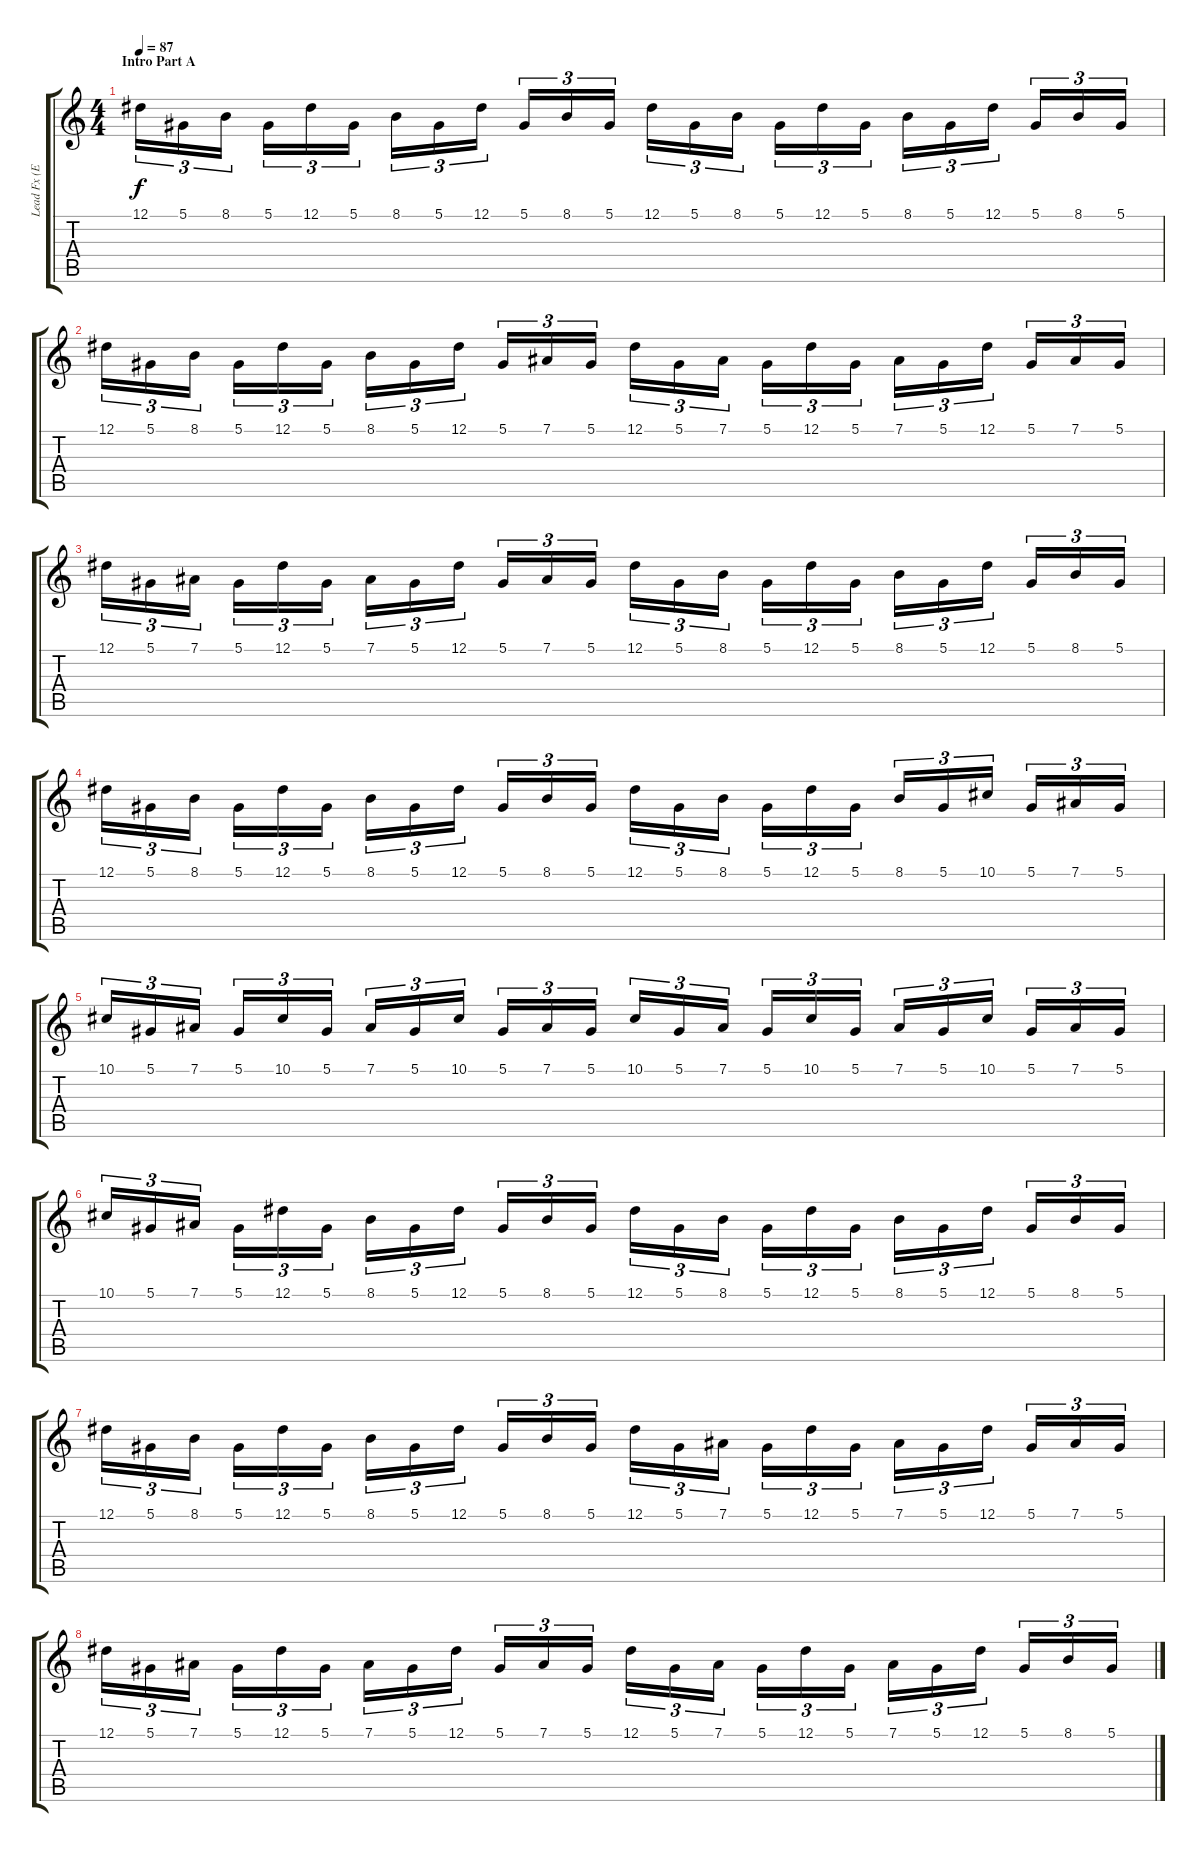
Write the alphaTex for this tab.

\track ("Lead Fx (Everton)" "Lead Fx (E") {instrument fx5brightness}
\staff {score tabs}
\tuning (Eb4 Bb3 Gb3 Db3 Ab2 Eb2) {hide}
\ts (4 4)
\section ("" "Intro Part A")
\tempo 87
\clef g2
\ks c
12.1.16{tu (3 2) dy f instrument fx5brightness} 5.1.16{tu (3 2)} 8.1.16{tu (3 2)} 5.1.16{tu (3 2)} 12.1.16{tu (3 2)} 5.1.16{tu (3 2)} 8.1.16{tu (3 2)} 5.1.16{tu (3 2)} 12.1.16{tu (3 2)} 5.1.16{tu (3 2)} 8.1.16{tu (3 2)} 5.1.16{tu (3 2)} 12.1.16{tu (3 2)} 5.1.16{tu (3 2)} 8.1.16{tu (3 2)} 5.1.16{tu (3 2)} 12.1.16{tu (3 2)} 5.1.16{tu (3 2)} 8.1.16{tu (3 2)} 5.1.16{tu (3 2)} 12.1.16{tu (3 2)} 5.1.16{tu (3 2)} 8.1.16{tu (3 2)} 5.1.16{tu (3 2)} |
12.1.16{tu (3 2)} 5.1.16{tu (3 2)} 8.1.16{tu (3 2)} 5.1.16{tu (3 2)} 12.1.16{tu (3 2)} 5.1.16{tu (3 2)} 8.1.16{tu (3 2)} 5.1.16{tu (3 2)} 12.1.16{tu (3 2)} 5.1.16{tu (3 2)} 7.1.16{tu (3 2)} 5.1.16{tu (3 2)} 12.1.16{tu (3 2)} 5.1.16{tu (3 2)} 7.1.16{tu (3 2)} 5.1.16{tu (3 2)} 12.1.16{tu (3 2)} 5.1.16{tu (3 2)} 7.1.16{tu (3 2)} 5.1.16{tu (3 2)} 12.1.16{tu (3 2)} 5.1.16{tu (3 2)} 7.1.16{tu (3 2)} 5.1.16{tu (3 2)} |
12.1.16{tu (3 2)} 5.1.16{tu (3 2)} 7.1.16{tu (3 2)} 5.1.16{tu (3 2)} 12.1.16{tu (3 2)} 5.1.16{tu (3 2)} 7.1.16{tu (3 2)} 5.1.16{tu (3 2)} 12.1.16{tu (3 2)} 5.1.16{tu (3 2)} 7.1.16{tu (3 2)} 5.1.16{tu (3 2)} 12.1.16{tu (3 2)} 5.1.16{tu (3 2)} 8.1.16{tu (3 2)} 5.1.16{tu (3 2)} 12.1.16{tu (3 2)} 5.1.16{tu (3 2)} 8.1.16{tu (3 2)} 5.1.16{tu (3 2)} 12.1.16{tu (3 2)} 5.1.16{tu (3 2)} 8.1.16{tu (3 2)} 5.1.16{tu (3 2)} |
12.1.16{tu (3 2)} 5.1.16{tu (3 2)} 8.1.16{tu (3 2)} 5.1.16{tu (3 2)} 12.1.16{tu (3 2)} 5.1.16{tu (3 2)} 8.1.16{tu (3 2)} 5.1.16{tu (3 2)} 12.1.16{tu (3 2)} 5.1.16{tu (3 2)} 8.1.16{tu (3 2)} 5.1.16{tu (3 2)} 12.1.16{tu (3 2)} 5.1.16{tu (3 2)} 8.1.16{tu (3 2)} 5.1.16{tu (3 2)} 12.1.16{tu (3 2)} 5.1.16{tu (3 2)} 8.1.16{tu (3 2)} 5.1.16{tu (3 2)} 10.1.16{tu (3 2)} 5.1.16{tu (3 2)} 7.1.16{tu (3 2)} 5.1.16{tu (3 2)} |
10.1.16{tu (3 2)} 5.1.16{tu (3 2)} 7.1.16{tu (3 2)} 5.1.16{tu (3 2)} 10.1.16{tu (3 2)} 5.1.16{tu (3 2)} 7.1.16{tu (3 2)} 5.1.16{tu (3 2)} 10.1.16{tu (3 2)} 5.1.16{tu (3 2)} 7.1.16{tu (3 2)} 5.1.16{tu (3 2)} 10.1.16{tu (3 2)} 5.1.16{tu (3 2)} 7.1.16{tu (3 2)} 5.1.16{tu (3 2)} 10.1.16{tu (3 2)} 5.1.16{tu (3 2)} 7.1.16{tu (3 2)} 5.1.16{tu (3 2)} 10.1.16{tu (3 2)} 5.1.16{tu (3 2)} 7.1.16{tu (3 2)} 5.1.16{tu (3 2)} |
10.1.16{tu (3 2)} 5.1.16{tu (3 2)} 7.1.16{tu (3 2)} 5.1.16{tu (3 2)} 12.1.16{tu (3 2)} 5.1.16{tu (3 2)} 8.1.16{tu (3 2)} 5.1.16{tu (3 2)} 12.1.16{tu (3 2)} 5.1.16{tu (3 2)} 8.1.16{tu (3 2)} 5.1.16{tu (3 2)} 12.1.16{tu (3 2)} 5.1.16{tu (3 2)} 8.1.16{tu (3 2)} 5.1.16{tu (3 2)} 12.1.16{tu (3 2)} 5.1.16{tu (3 2)} 8.1.16{tu (3 2)} 5.1.16{tu (3 2)} 12.1.16{tu (3 2)} 5.1.16{tu (3 2)} 8.1.16{tu (3 2)} 5.1.16{tu (3 2)} |
12.1.16{tu (3 2)} 5.1.16{tu (3 2)} 8.1.16{tu (3 2)} 5.1.16{tu (3 2)} 12.1.16{tu (3 2)} 5.1.16{tu (3 2)} 8.1.16{tu (3 2)} 5.1.16{tu (3 2)} 12.1.16{tu (3 2)} 5.1.16{tu (3 2)} 8.1.16{tu (3 2)} 5.1.16{tu (3 2)} 12.1.16{tu (3 2)} 5.1.16{tu (3 2)} 7.1.16{tu (3 2)} 5.1.16{tu (3 2)} 12.1.16{tu (3 2)} 5.1.16{tu (3 2)} 7.1.16{tu (3 2)} 5.1.16{tu (3 2)} 12.1.16{tu (3 2)} 5.1.16{tu (3 2)} 7.1.16{tu (3 2)} 5.1.16{tu (3 2)} |
12.1.16{tu (3 2)} 5.1.16{tu (3 2)} 7.1.16{tu (3 2)} 5.1.16{tu (3 2)} 12.1.16{tu (3 2)} 5.1.16{tu (3 2)} 7.1.16{tu (3 2)} 5.1.16{tu (3 2)} 12.1.16{tu (3 2)} 5.1.16{tu (3 2)} 7.1.16{tu (3 2)} 5.1.16{tu (3 2)} 12.1.16{tu (3 2)} 5.1.16{tu (3 2)} 7.1.16{tu (3 2)} 5.1.16{tu (3 2)} 12.1.16{tu (3 2)} 5.1.16{tu (3 2)} 7.1.16{tu (3 2)} 5.1.16{tu (3 2)} 12.1.16{tu (3 2)} 5.1.16{tu (3 2)} 8.1.16{tu (3 2)} 5.1.16{tu (3 2)}
